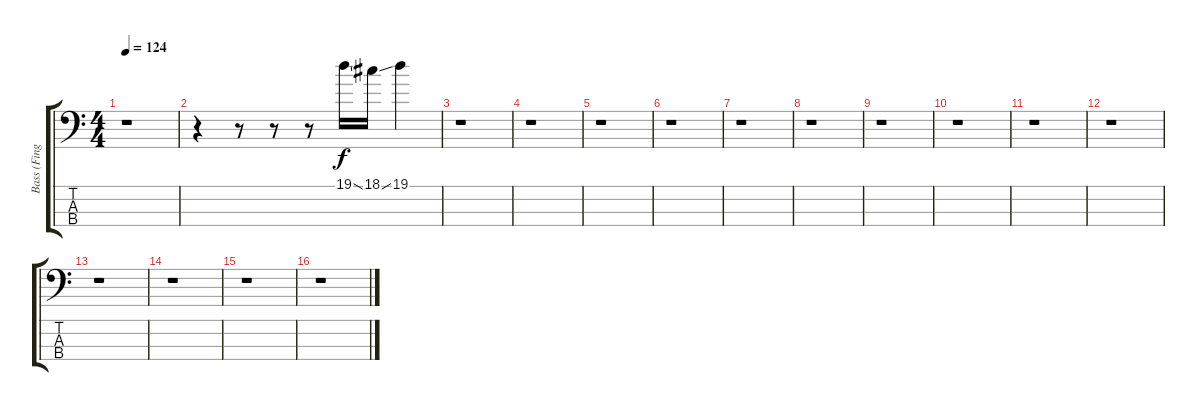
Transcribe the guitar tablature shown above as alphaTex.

\track ("Bass (Finger)" "Bass (Fing") {instrument electricbassfinger}
\staff {score tabs}
\tuning (G2 D2 A1 E1) {hide}
\ts (4 4)
\tempo 124
\clef f4
\ks c
r.1{dy f} |
r.4 r.8 r.8 r.8 19.1{ss}.16{volume 16} 18.1{ss}.16 19.1.4 |
r.1 |
r.1 |
r.1 |
r.1 |
r.1 |
r.1 |
r.1 |
r.1 |
r.1 |
r.1 |
r.1 |
r.1 |
r.1 |
r.1
